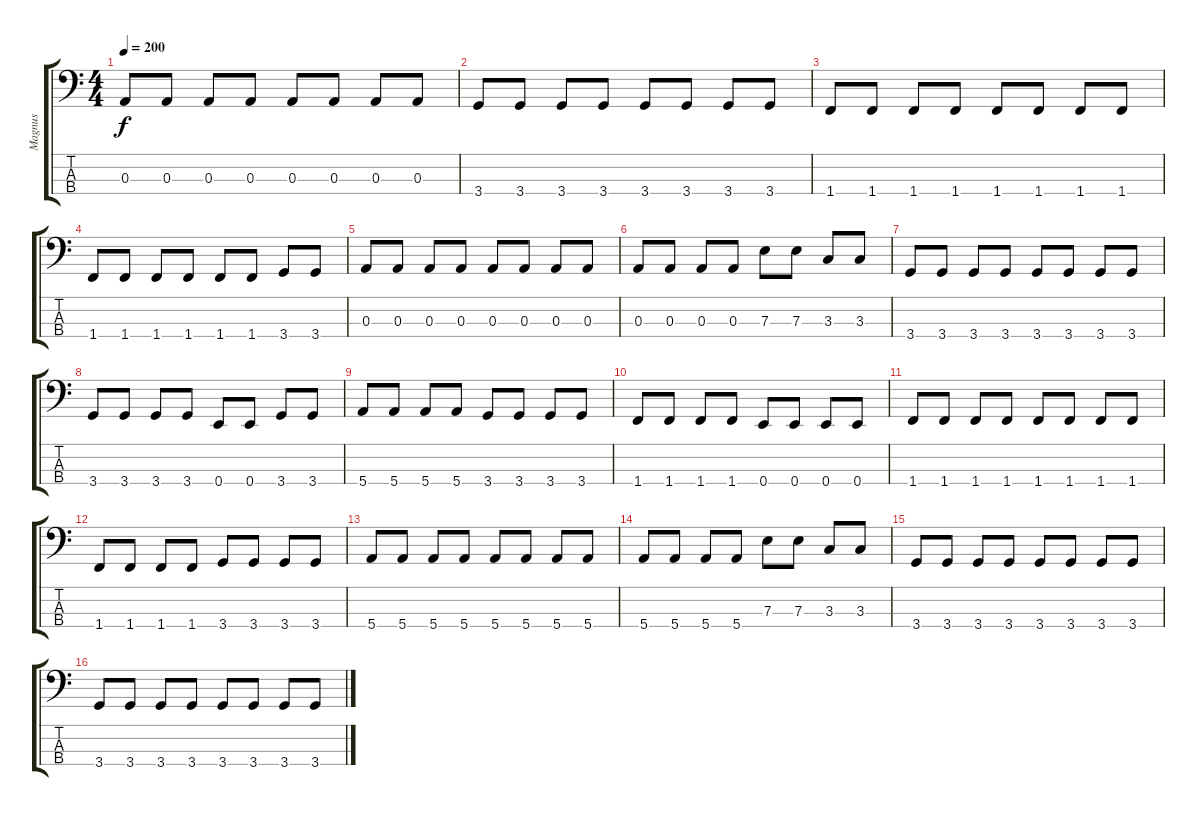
\track ("Magnus" "Magnus") {instrument electricbassfinger}
\staff {score tabs}
\tuning (G2 D2 A1 E1) {hide}
\ts (4 4)
\tempo 200
\clef f4
\ks c
0.3.8{dy f} 0.3.8 0.3.8 0.3.8 0.3.8 0.3.8 0.3.8 0.3.8 |
3.4.8 3.4.8 3.4.8 3.4.8 3.4.8 3.4.8 3.4.8 3.4.8 |
1.4.8 1.4.8 1.4.8 1.4.8 1.4.8 1.4.8 1.4.8 1.4.8 |
1.4.8 1.4.8 1.4.8 1.4.8 1.4.8 1.4.8 3.4.8 3.4.8 |
0.3.8 0.3.8 0.3.8 0.3.8 0.3.8 0.3.8 0.3.8 0.3.8 |
0.3.8 0.3.8 0.3.8 0.3.8 7.3.8 7.3.8 3.3.8 3.3.8 |
3.4.8 3.4.8 3.4.8 3.4.8 3.4.8 3.4.8 3.4.8 3.4.8 |
3.4.8 3.4.8 3.4.8 3.4.8 0.4.8 0.4.8 3.4.8 3.4.8 |
5.4.8 5.4.8 5.4.8 5.4.8 3.4.8 3.4.8 3.4.8 3.4.8 |
1.4.8 1.4.8 1.4.8 1.4.8 0.4.8 0.4.8 0.4.8 0.4.8 |
1.4.8 1.4.8 1.4.8 1.4.8 1.4.8 1.4.8 1.4.8 1.4.8 |
1.4.8 1.4.8 1.4.8 1.4.8 3.4.8 3.4.8 3.4.8 3.4.8 |
5.4.8 5.4.8 5.4.8 5.4.8 5.4.8 5.4.8 5.4.8 5.4.8 |
5.4.8 5.4.8 5.4.8 5.4.8 7.3.8 7.3.8 3.3.8 3.3.8 |
3.4.8 3.4.8 3.4.8 3.4.8 3.4.8 3.4.8 3.4.8 3.4.8 |
3.4.8 3.4.8 3.4.8 3.4.8 3.4.8 3.4.8 3.4.8 3.4.8
